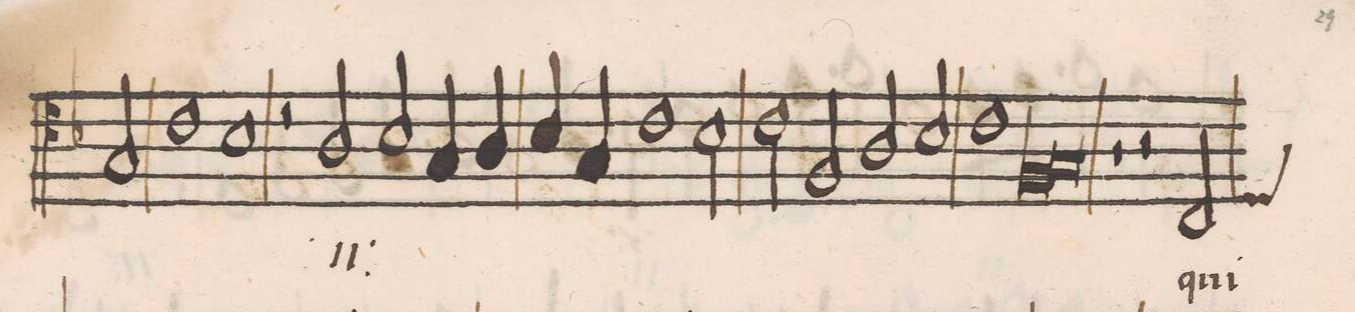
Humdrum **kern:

**kern	**text
*I"CANTVS	*
*clefC4	*
*k[b-]	*
*met(C|)	*
*M2/1	*
2G/	.
1c	.
=10-	=10-
1B-	-i
2r	.
2A/	A-
=11-	=11-
2B-/	.
4G/	.
4A/	.
4B-/	.
4G/	.
1c\	.
=12-	=12-
2B-\	.
2c\	-gnus
2F/	de-
=13-	=13-
2A/	.
2B-/	.
1c	.
=14-	=14-
*lig	*
1F	-i
*	*Xij
1G	.
*Xlig	*
=15-	=15-
1r	.
2r	.
*custos:D	*
2C/	qui
=16-	=16-
*-	*-
